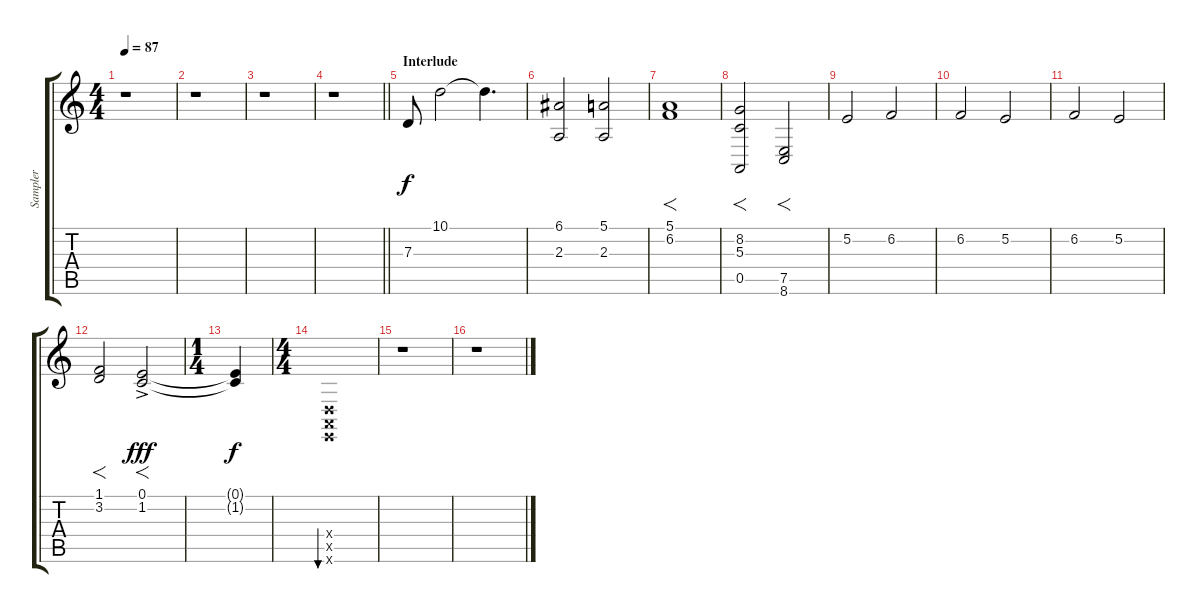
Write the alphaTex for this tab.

\track ("Sampler" "Sampler") {instrument pad5bowed}
\staff {score tabs}
\tuning (E4 B3 G3 D3 A2 E2) {hide}
\ts (4 4)
\tempo 87
\clef g2
\ks c
r.1{dy f} |
r.1 |
r.1 |
\barLineRight lightlight
r.1 |
\section ("" "Interlude")
7.3.8 10.1.2 10.1{t}.4{d} |
(6.1 2.3).2 (5.1 2.3).2 |
(5.1 6.2).1{f} |
(8.2 5.3 0.5).2{f} (7.5 8.6).2{f} |
5.2.2 6.2.2 |
6.2.2 5.2.2 |
6.2.2 5.2.2 |
(1.1 3.2).2{f} (0.1 1.2{ac}).2{f dy fff} |
\ts (1 4)
(0.1{t} 1.2{t}).4{dy f} |
\ts (4 4)
(0.4{x} 0.5{x} 0.6{x}).1{bu 120 instrument acousticguitarnylon} |
r.1 |
r.1
